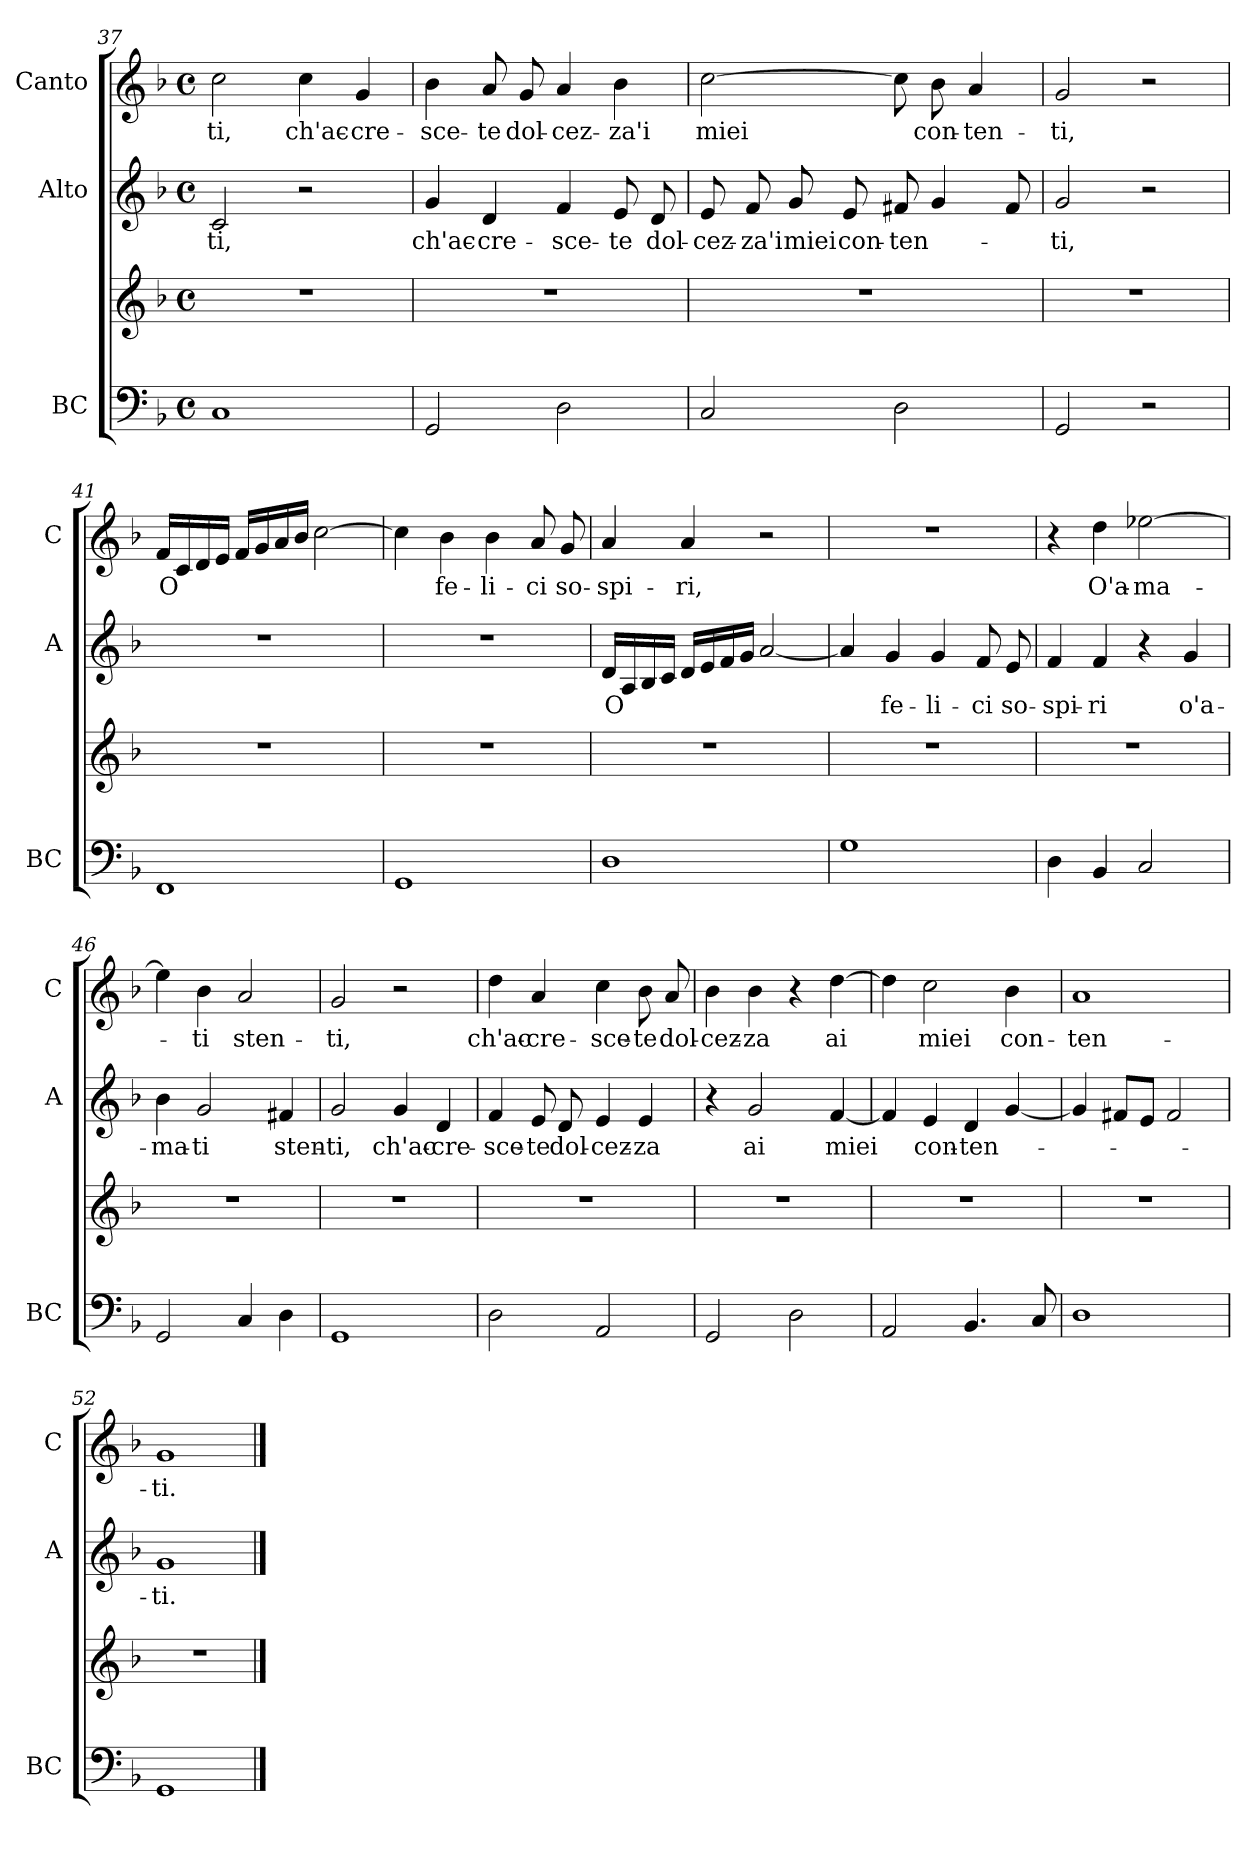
**kern	**kern	**kern	**text	**kern	**text
*part3	*part3	*part2	*part2	*part1	*part1
*staff4	*staff3	*staff2	*staff2	*staff1	*staff1
*I"BC	*	*I"Alto	*	*I"Canto	*
*I'BC	*	*I'A	*	*I'C	*
*clefF4	*clefG2	*clefG2	*	*clefG2	*
*k[b-]	*k[b-]	*k[b-]	*	*k[b-]	*
*F:	*F:	*F:	*	*F:	*
*M4/4	*M4/4	*M4/4	*	*M4/4	*
*met(c)	*met(c)	*met(c)	*	*met(c)	*
=37	=37	=37	=37	=37	=37
!	!	!	!LO:LY:b	!	!LO:LY:b
1C	1r	2c/	-ti,	2cc\	-ti,
!	!	!	!	!	!LO:LY:b
.	.	2r	.	4cc\	ch'ac-
!	!	!	!	!	!LO:LY:b
.	.	.	.	4g/	-cre-
!!LO:LB:g=z
=38	=38	=38	=38	=38	=38
!	!	!	!LO:LY:b	!	!LO:LY:b
2GG/	1r	4g/	ch'ac-	4b-\	-sce-
!	!	!	!LO:LY:b	!	!LO:LY:b
.	.	4d/	-cre-	8a/	-te
!	!	!	!	!	!LO:LY:b
.	.	.	.	8g/	dol-
!	!	!	!LO:LY:b	!	!LO:LY:b
2D\	.	4f/	-sce-	4a/	-cez-
!	!	!	!LO:LY:b	!	!LO:LY:b
.	.	8e/	-te	4b-\	-za'i
!	!	!	!LO:LY:b	!	!
.	.	8d/	dol-	.	.
=39	=39	=39	=39	=39	=39
!	!	!	!LO:LY:b	!	!LO:LY:b
2C/	1r	8e/	-cez-	[2cc\	miei
!	!	!	!LO:LY:b	!	!
.	.	8f/	-za'i	.	.
!	!	!	!LO:LY:b	!	!
.	.	8g/	miei	.	.
!	!	!	!LO:LY:b	!	!
.	.	8e/	con-	.	.
!	!	!	!LO:LY:b	!	!
2D\	.	8f#X/	-ten-	8cc\]	.
!	!	!	!	!	!LO:LY:b
.	.	4g/	.	8b-\	con-
!	!	!	!	!	!LO:LY:b
.	.	.	.	4a/	-ten-
.	.	8f#/	.	.	.
=40	=40	=40	=40	=40	=40
!	!	!	!LO:LY:b	!	!LO:LY:b
2GG/	1r	2g/	-ti,	2g/	-ti,
2r	.	2r	.	2r	.
=41	=41	=41	=41	=41	=41
!	!	!	!	!	!LO:LY:b
1FF	1r	1r	.	16f/LL	O
.	.	.	.	16c/	.
.	.	.	.	16d/	.
.	.	.	.	16e/JJ	.
.	.	.	.	16f/LL	.
.	.	.	.	16g/	.
.	.	.	.	16a/	.
.	.	.	.	16b-/JJ	.
.	.	.	.	[2cc\	.
=42	=42	=42	=42	=42	=42
1GG	1r	1r	.	4cc\]	.
!	!	!	!	!	!LO:LY:b
.	.	.	.	4b-\	fe-
!	!	!	!	!	!LO:LY:b
.	.	.	.	4b-\	-li-
!	!	!	!	!	!LO:LY:b
.	.	.	.	8a/	-ci
!	!	!	!	!	!LO:LY:b
.	.	.	.	8g/	so-
!!LO:LB:g=z
=43	=43	=43	=43	=43	=43
!	!	!	!LO:LY:b	!	!LO:LY:b
1D	1r	16d/LL	O	4a/	-spi-
.	.	16A/	.	.	.
.	.	16B-/	.	.	.
.	.	16c/JJ	.	.	.
!	!	!	!	!	!LO:LY:b
.	.	16d/LL	.	4a/	-ri,
.	.	16e/	.	.	.
.	.	16f/	.	.	.
.	.	16g/JJ	.	.	.
.	.	[2a/	.	2r	.
=44	=44	=44	=44	=44	=44
1G	1r	4a/]	.	1r	.
!	!	!	!LO:LY:b	!	!
.	.	4g/	fe-	.	.
!	!	!	!LO:LY:b	!	!
.	.	4g/	-li-	.	.
!	!	!	!LO:LY:b	!	!
.	.	8f/	-ci	.	.
!	!	!	!LO:LY:b	!	!
.	.	8e/	so-	.	.
=45	=45	=45	=45	=45	=45
!	!	!	!LO:LY:b	!	!
4D\	1r	4f/	-spi-	4r	.
!	!	!	!LO:LY:b	!	!LO:LY:b
4BB-/	.	4f/	-ri	4dd\	O'a-
!	!	!	!	!	!LO:LY:b
2C/	.	4r	.	[2ee-X\	-ma-
!	!	!	!LO:LY:b	!	!
.	.	4g/	o'a-	.	.
=46	=46	=46	=46	=46	=46
!	!	!	!LO:LY:b	!	!
2GG/	1r	4b-\	-ma-	4ee-\]	.
!	!	!	!LO:LY:b	!	!LO:LY:b
.	.	2g/	-ti	4b-\	-ti
!	!	!	!	!	!LO:LY:b
4C/	.	.	.	2a/	sten-
!	!	!	!LO:LY:b	!	!
4D\	.	4f#X/	sten-	.	.
=47	=47	=47	=47	=47	=47
!	!	!	!LO:LY:b	!	!LO:LY:b
1GG	1r	2g/	-ti,	2g/	-ti,
!	!	!	!LO:LY:b	!	!
.	.	4g/	ch'ac-	2r	.
!	!	!	!LO:LY:b	!	!
.	.	4d/	-cre-	.	.
!!LO:LB:g=z
=48	=48	=48	=48	=48	=48
!	!	!	!LO:LY:b	!	!LO:LY:b
2D\	1r	4f/	-sce-	4dd\	ch'ac-
!	!	!	!LO:LY:b	!	!LO:LY:b
.	.	8e/	-te	4a/	-cre-
!	!	!	!LO:LY:b	!	!
.	.	8d/	dol-	.	.
!	!	!	!LO:LY:b	!	!LO:LY:b
2AA/	.	4e/	-cez-	4cc\	-sce-
!	!	!	!LO:LY:b	!	!LO:LY:b
.	.	4e/	-za	8b-\	-te
!	!	!	!	!	!LO:LY:b
.	.	.	.	8a/	dol-
=49	=49	=49	=49	=49	=49
!	!	!	!	!	!LO:LY:b
2GG/	1r	4r	.	4b-\	-cez-
!	!	!	!LO:LY:b	!	!LO:LY:b
.	.	2g/	ai	4b-\	-za
2D\	.	.	.	4r	.
!	!	!	!LO:LY:b	!	!LO:LY:b
.	.	[4f/	miei	[4dd\	ai
=50	=50	=50	=50	=50	=50
2AA/	1r	4f/]	.	4dd\]	.
!	!	!	!LO:LY:b	!	!LO:LY:b
.	.	4e/	con-	2cc\	miei
!	!	!	!LO:LY:b	!	!
4.BB-/	.	4d/	-ten-	.	.
!	!	!	!	!	!LO:LY:b
.	.	[4g/	.	4b-\	con-
8C/	.	.	.	.	.
=51	=51	=51	=51	=51	=51
!	!	!	!	!	!LO:LY:b
1D	1r	4g/]	.	1a	-ten-
.	.	8f#X/L	.	.	.
.	.	8e/J	.	.	.
.	.	2f#/	.	.	.
=52	=52	=52	=52	=52	=52
!	!	!	!LO:LY:b	!	!LO:LY:b
1GG	1r	1g	-ti.	1g	-ti.
==	==	==	==	==	==
*-	*-	*-	*-	*-	*-
